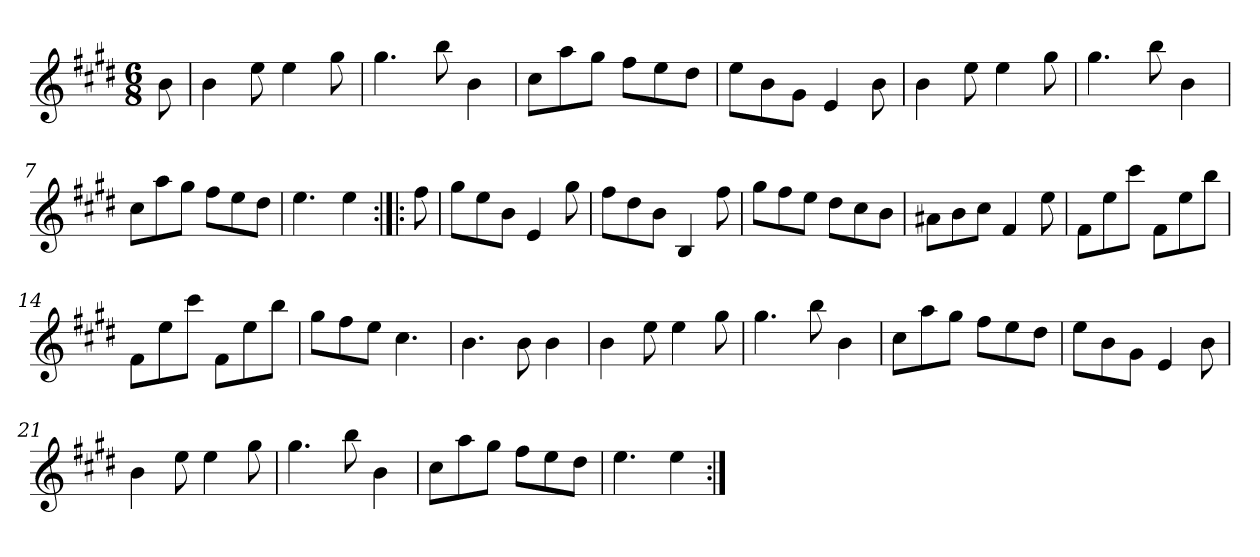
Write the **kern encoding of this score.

**kern
*part1
*staff1
*clefG2
*k[f#c#g#d#]
*E:
*M6/8
*MM132
=
8b
=1
4b
8ee
4ee
8gg#
=2
4.gg#
8bb
4b
=3
8cc#\L
8aa\
8gg#\J
8ff#\L
8ee\
8dd#\J
=4
8ee\L
8b\
8g#\J
4e
8b
=5
4b
8ee
4ee
8gg#
=6
4.gg#
8bb
4b
=7
8cc#\L
8aa\
8gg#\J
8ff#\L
8ee\
8dd#\J
=8
4.ee
4ee
=:|!|:
8ff#
=9
8gg#\L
8ee\
8b\J
4e
8gg#
=10
8ff#\L
8dd#\
8b\J
4B
8ff#
=11
8gg#\L
8ff#\
8ee\J
8dd#\L
8cc#\
8b\J
=12
8a#X\L
8b\
8cc#\J
4f#
8ee
=13
8f#\L
8ee\
8ccc#\J
8f#\L
8ee\
8bb\J
=14
8f#\L
8ee\
8ccc#\J
8f#\L
8ee\
8bb\J
=15
8gg#\L
8ff#\
8ee\J
4.cc#
=16
4.b
8b
4b
=17
4b
8ee
4ee
8gg#
=18
4.gg#
8bb
4b
=19
8cc#\L
8aa\
8gg#\J
8ff#\L
8ee\
8dd#\J
=20
8ee\L
8b\
8g#\J
4e
8b
=21
4b
8ee
4ee
8gg#
=22
4.gg#
8bb
4b
=23
8cc#\L
8aa\
8gg#\J
8ff#\L
8ee\
8dd#\J
=24
4.ee
4ee
=:|!
*-
